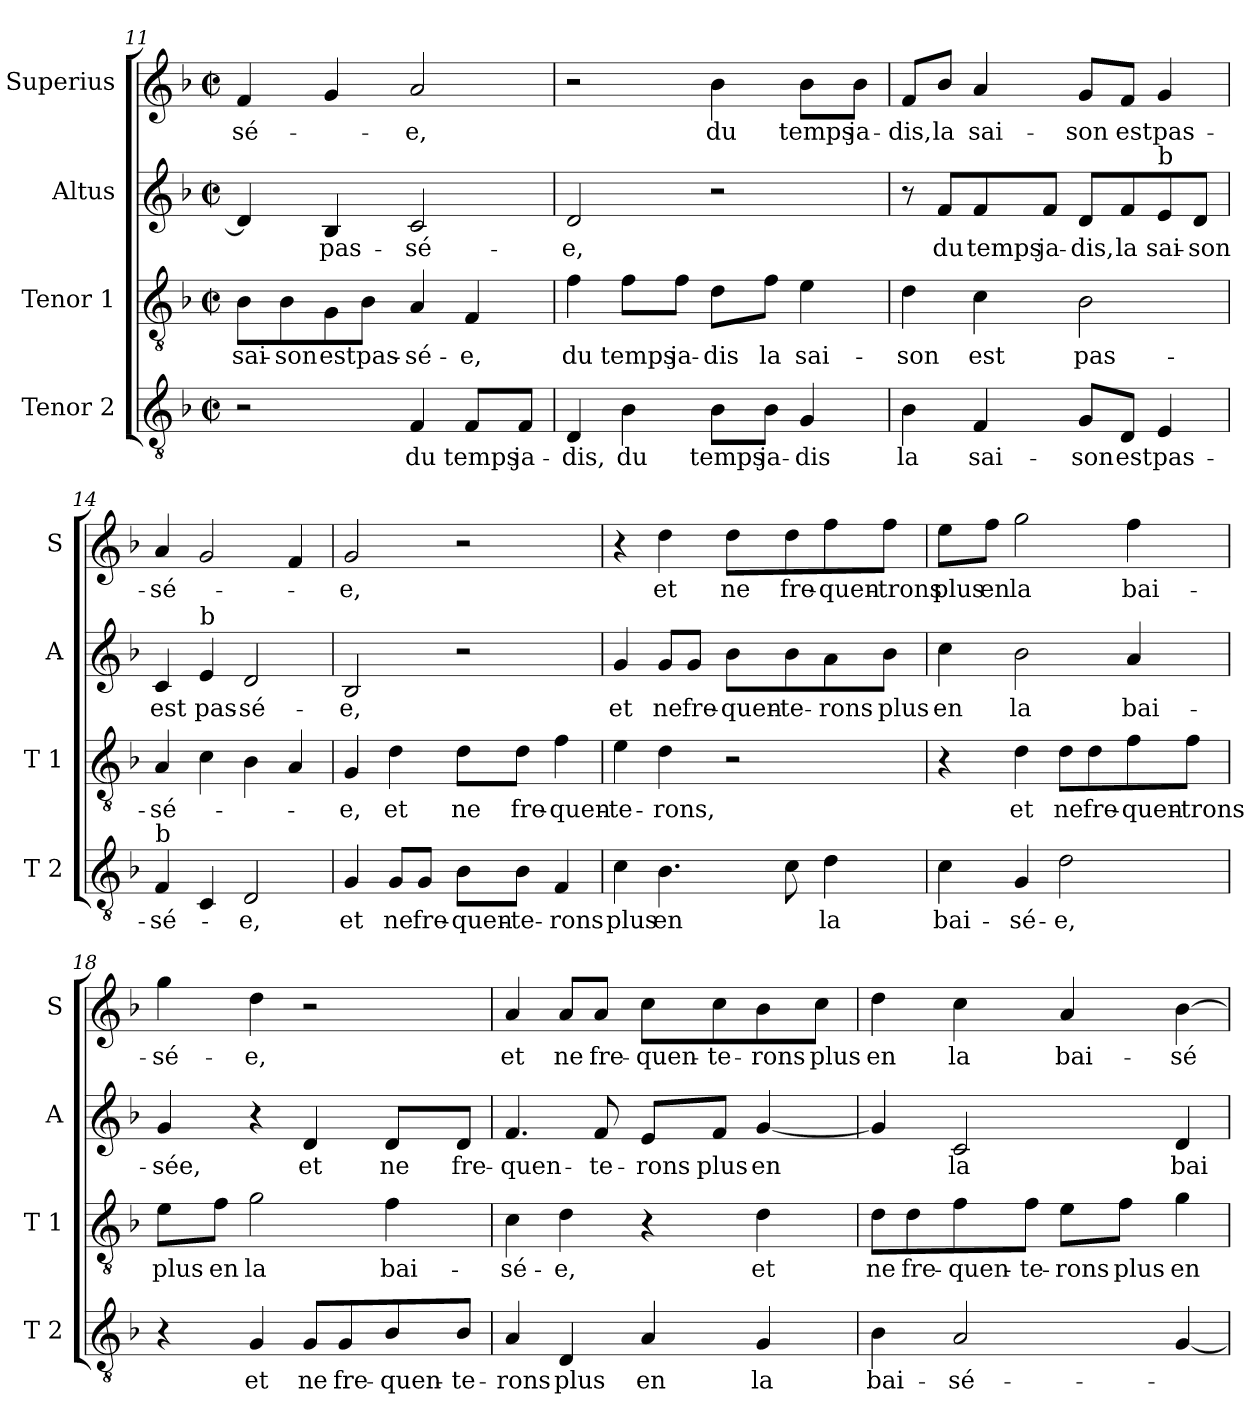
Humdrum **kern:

**kern	**text	**kern	**text	**kern	**text	**kern	**text
*part4	*part4	*part3	*part3	*part2	*part2	*part1	*part1
*staff4	*staff4	*staff3	*staff3	*staff2	*staff2	*staff1	*staff1
*I"Tenor 2	*	*I"Tenor 1	*	*I"Altus	*	*I"Superius	*
*I'T 2	*	*I'T 1	*	*I'A	*	*I'S	*
*clefGv2	*	*clefGv2	*	*clefG2	*	*clefG2	*
*k[b-]	*	*k[b-]	*	*k[b-]	*	*k[b-]	*
*F:	*	*F:	*	*F:	*	*F:	*
*M2/2	*	*M2/2	*	*M2/2	*	*M2/2	*
*met(c|)	*	*met(c|)	*	*met(c|)	*	*met(c|)	*
=11	=11	=11	=11	=11	=11	=11	=11
2r	.	8B-\L	-sai-	4d/]	.	4f/	-sé-
.	.	8B-\	-son	.	.	.	.
.	.	8G\	est	4B-/	pas-	4g/	.
.	.	8B-\J	pas-	.	.	.	.
4F/	du	4A/	-sé-	2c/	-sé-	2a/	-e,
8F/L	temps	4F/	-e,	.	.	.	.
8F/J	ja-	.	.	.	.	.	.
=12	=12	=12	=12	=12	=12	=12	=12
4D/	-dis,	4f\	du	2d/	-e,	2r	.
4B-\	du	8f\L	temps	.	.	.	.
.	.	8f\J	ja-	.	.	.	.
8B-\L	temps	8d\L	-dis	2r	.	4b-\	du
8B-\J	ja-	8f\J	la	.	.	.	.
4G/	-dis	4e\	sai-	.	.	8b-\L	temps
.	.	.	.	.	.	8b-\J	ja-
!!LO:PB:g=z
=13	=13	=13	=13	=13	=13	=13	=13
4B-\	la	4d\	-son	8r	.	8f/L	-dis,
.	.	.	.	8f/L	du	8b-/J	la
4F/	sai-	4c\	est	8f/	temps	4a/	sai-
.	.	.	.	8f/J	ja-	.	.
8G/L	-son	2B-\	pas-	8d/L	-dis,	8g/L	-son
8D/J	est	.	.	8f/	la	8f/J	est
!	!	!	!	!LO:TX:a:t=b	!	!	!
4E/	pas-	.	.	8e/	sai-	4g/	pas-
.	.	.	.	8d/J	-son	.	.
=14	=14	=14	=14	=14	=14	=14	=14
!LO:TX:a:t=b	!	!	!	!	!	!	!
4F/	-sé-	4A/	-sé-	4c/	est	4a/	-sé-
!	!	!	!	!LO:TX:a:t=b	!	!	!
4C/	.	4c\	.	4e/	pas-	2g/	.
2D/	-e,	4B-\	.	2d/	-sé-	.	.
.	.	4A/	.	.	.	4f/	.
=15	=15	=15	=15	=15	=15	=15	=15
4G/	et	4G/	-e,	2B-/	-e,	2g/	-e,
8G/L	ne	4d\	et	.	.	.	.
8G/J	fre-	.	.	.	.	.	.
8B-\L	-quen-	8d\L	ne	2r	.	2r	.
8B-\J	-te-	8d\J	fre-	.	.	.	.
4F/	-rons	4f\	-quen-	.	.	.	.
=16	=16	=16	=16	=16	=16	=16	=16
4c\	plus	4e\	-te-	4g/	et	4r	.
4.B-\	en	4d\	-rons,	8g/L	ne	4dd\	et
.	.	.	.	8g/J	fre-	.	.
.	.	2r	.	8b-\L	-quen-	8dd\L	ne
8c\	.	.	.	8b-\	-te-	8dd\	fre-
4d\	la	.	.	8a\	-rons	8ff\	-quen-
.	.	.	.	8b-\J	plus	8ff\J	-trons
!!LO:LB:g=z
=17	=17	=17	=17	=17	=17	=17	=17
4c\	bai-	4r	.	4cc\	en	8ee\L	plus
.	.	.	.	.	.	8ff\J	en
4G/	-sé-	4d\	et	2b-\	la	2gg\	la
2d\	-e,	8d\L	ne	.	.	.	.
.	.	8d\	fre-	.	.	.	.
.	.	8f\	-quen-	4a/	bai-	4ff\	bai-
.	.	8f\J	-trons	.	.	.	.
=18	=18	=18	=18	=18	=18	=18	=18
4r	.	8e\L	plus	4g/	-sée,	4gg\	-sé-
.	.	8f\J	en	.	.	.	.
4G/	et	2g\	la	4r	.	4dd\	-e,
8G/L	ne	.	.	4d/	et	2r	.
8G/	fre-	.	.	.	.	.	.
8B-/	-quen-	4f\	bai-	8d/L	ne	.	.
8B-/J	-te-	.	.	8d/J	fre-	.	.
=19	=19	=19	=19	=19	=19	=19	=19
4A/	-rons	4c\	-sé-	4.f/	-quen-	4a/	et
4D/	plus	4d\	-e,	.	.	8a/L	ne
.	.	.	.	8f/	-te-	8a/J	fre-
4A/	en	4r	.	8e/L	-rons	8cc\L	-quen-
.	.	.	.	8f/J	plus	8cc\	-te-
4G/	la	4d\	et	[4g/	en	8b-\	-rons
.	.	.	.	.	.	8cc\J	plus
=20	=20	=20	=20	=20	=20	=20	=20
4B-\	bai-	8d\L	ne	4g/]	.	4dd\	en
.	.	8d\	fre-	.	.	.	.
2A/	-sé-	8f\	-quen-	2c/	la	4cc\	la
.	.	8f\J	-te-	.	.	.	.
.	.	8e\L	-rons	.	.	4a/	bai-
.	.	8f\J	plus	.	.	.	.
[4G/	.	4g\	en	4d/	bai-	[4b-\	-sé-
=	=	=	=	=	=	=	=
*-	*-	*-	*-	*-	*-	*-	*-
